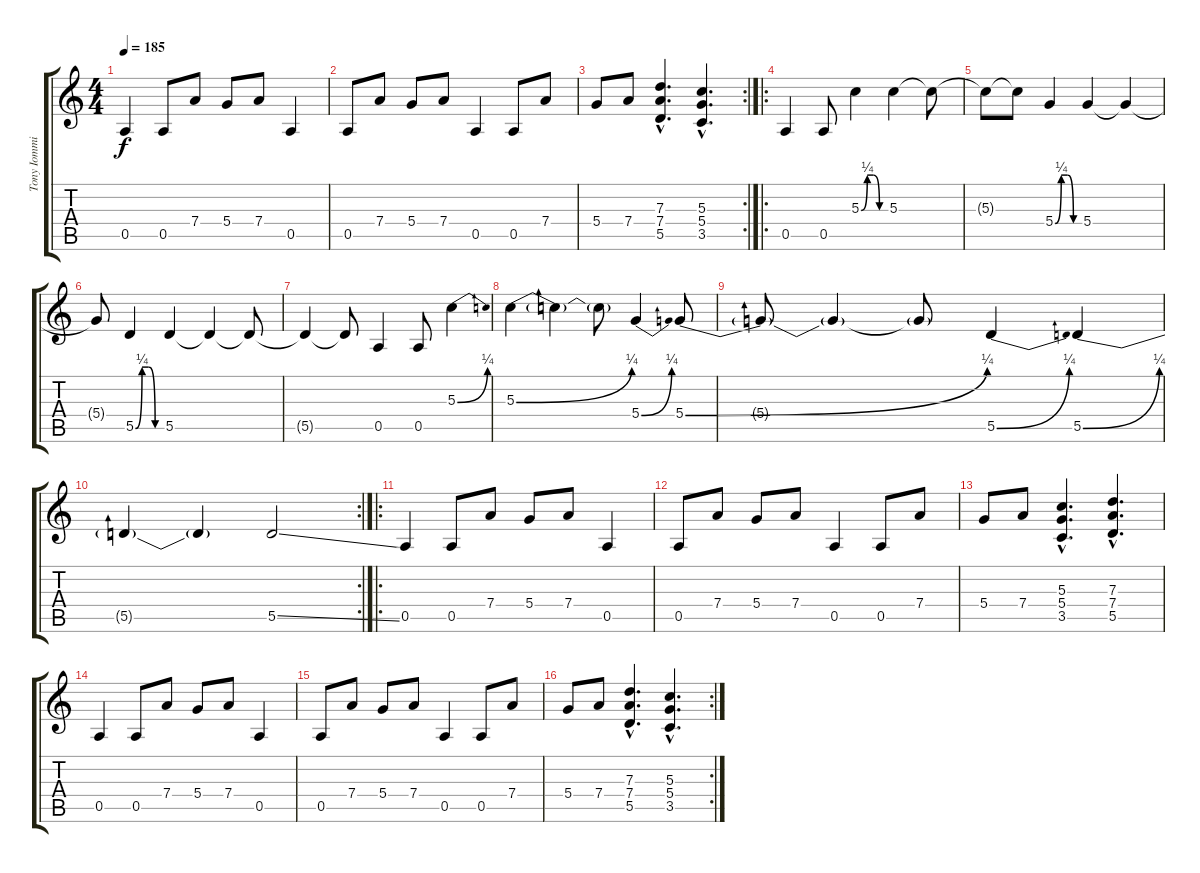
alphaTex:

\track ("Tony Iommi" "Tony Iommi") {instrument distortionguitar}
\staff {score tabs}
\tuning (E4 B3 G3 D3 A2 E2) {hide}
\ts (4 4)
\tempo 185
\clef g2
\ks c
0.5.4{dy f} 0.5.8 7.4.8 5.4.8 7.4.8 0.5.4 |
0.5.8 7.4.8 5.4.8 7.4.8 0.5.4 0.5.8 7.4.8 |
\rc 2
5.4.8 7.4.8 (7.3{hac} 7.4{hac} 5.5{hac}).4{d} (5.3{hac} 5.4{hac} 3.5{hac}).4{d} |
\ro
0.5.4 0.5.8 5.3{be (custom 0 0 15 1 30 1 45 0 60 0)}.4 5.3.4 5.3{t}.8 |
5.3{t}.8 5.3{t}.8 5.4{be (custom 0 0 15 1 30 1 45 0 60 0)}.4 5.4.4 5.4{t}.4 |
5.4{t}.8 5.5{be (custom 0 0 15 1 30 1 45 0 60 0)}.4 5.5.4 5.5{t}.4 5.5{t}.8 |
5.5{t}.4 5.5{t}.8 0.5.4 0.5.8 5.3{be (bend 0 0 60 1)}.4 |
5.3{be (bend 0 0 60 1)}.4 5.3{t}.4 5.3{t}.8 5.4{be (bend 0 0 60 1)}.4 5.4{be (bend 0 0 60 1)}.8 |
5.4{t}.8 5.4{t}.4 5.4{t}.8 5.5{be (bend 0 0 60 1)}.4 5.5{be (bend 0 0 60 1)}.4 |
\rc 2
5.5{t}.4 5.5{t}.4 5.5{ss}.2 |
\ro
0.5.4 0.5.8 7.4.8 5.4.8 7.4.8 0.5.4 |
0.5.8 7.4.8 5.4.8 7.4.8 0.5.4 0.5.8 7.4.8 |
5.4.8 7.4.8 (5.3{hac} 5.4{hac} 3.5{hac}).4{d} (7.3{hac} 7.4{hac} 5.5{hac}).4{d} |
0.5.4 0.5.8 7.4.8 5.4.8 7.4.8 0.5.4 |
0.5.8 7.4.8 5.4.8 7.4.8 0.5.4 0.5.8 7.4.8 |
\rc 2
5.4.8 7.4.8 (7.3{hac} 7.4{hac} 5.5{hac}).4{d} (5.3{hac} 5.4{hac} 3.5{hac}).4{d}
